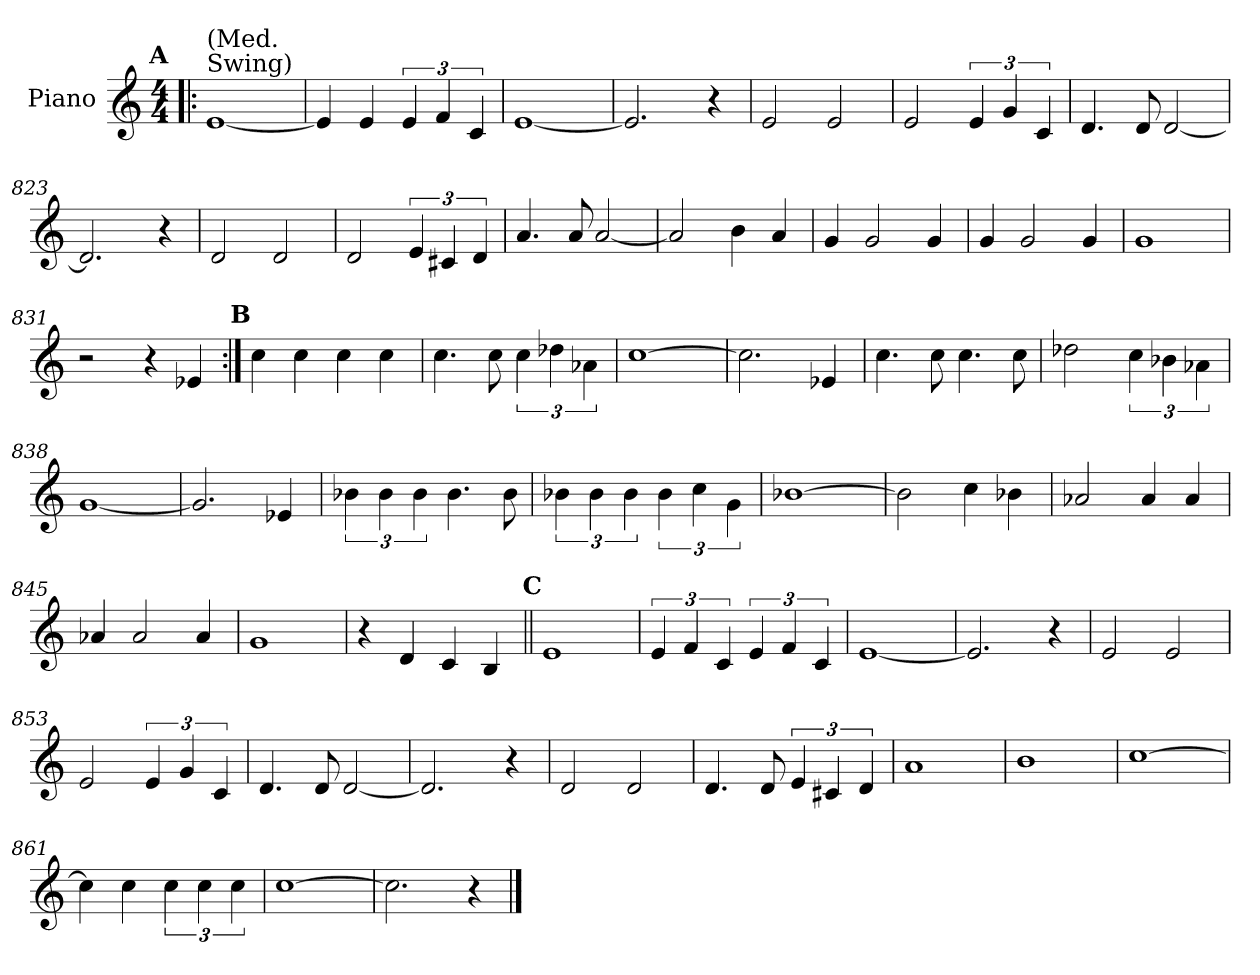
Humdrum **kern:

**kern
*part1
*staff1
*I"Piano
*I'Pno.
!!LO:PB:g=z
*clefG2
*k[]
*M4/4
!!LO:REH:place=s1:a:enc=none:fs=14:t=A
=816!|:
!LO:TX:t=Swing)
!LO:TX:a:t=(Med.
[1e
=817
4e/]
4e/
6e/
6f/
6c/
=818
[1e
=819
2.e/]
4r
=820
2e/
2e/
=821
2e/
6e/
6g/
6c/
=822
4.d/
8d/
[2d/
=823
2.d/]
4r
!!LO:LB:g=z
=824
2d/
2d/
=825
2d/
6e/
6c#X/
6d/
=826
4.a/
8a/
[2a/
=827
2a/]
4b\
4a/
=828
4g/
2g/
4g/
=829
4g/
2g/
4g/
=830
1g
=831
2r
4r
4e-X/
!!LO:LB:g=z
!!LO:REH:place=s1:a:enc=none:fs=14:t=B
=832:|!
4cc\
4cc\
4cc\
4cc\
=833
4.cc\
8cc\
6cc\
6dd-X\
6a-X\
=834
[1cc
=835
2.cc\]
4e-X/
!!LO:LB:g=z
=836
4.cc\
8cc\
4.cc\
8cc\
=837
2dd-X\
6cc\
6b-X\
6a-X\
=838
[1g
=839
2.g/]
4e-X/
!!LO:LB:g=z
=840
6b-X\
6b-\
6b-\
4.b-\
8b-\
=841
6b-X\
6b-\
6b-\
6b-\
6cc\
6g\
=842
[1b-X
=843
2b-\]
4cc\
4b-X\
!!LO:LB:g=z
=844
2a-X/
4a-/
4a-/
=845
4a-X/
2a-/
4a-/
=846
1g
=847
4r
4d/
4c/
4B/
!!LO:LB:g=z
!!LO:REH:place=s1:a:enc=none:fs=14:t=C
=848||
1e
=849
6e/
6f/
6c/
6e/
6f/
6c/
=850
[1e
=851
2.e/]
4r
!!LO:LB:g=z
=852
2e/
2e/
=853
2e/
6e/
6g/
6c/
=854
4.d/
8d/
[2d/
=855
2.d/]
4r
!!LO:LB:g=z
=856
2d/
2d/
=857
4.d/
8d/
6e/
6c#X/
6d/
=858
1a
=859
1b
=860
[1cc
=861
4cc\]
4cc\
6cc\
6cc\
6cc\
=862
[1cc
=863
2.cc\]
4r
==
*-
